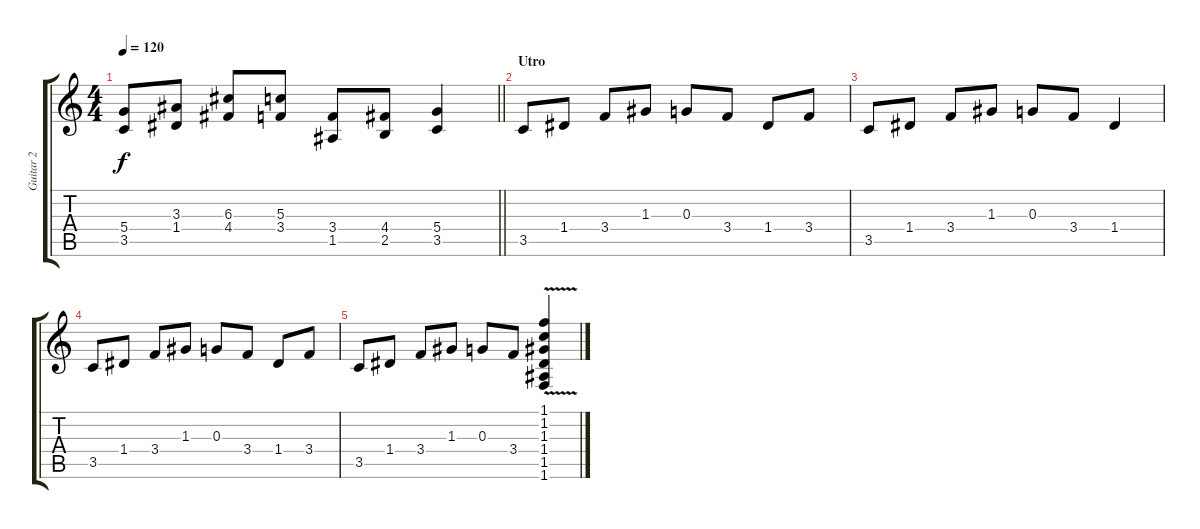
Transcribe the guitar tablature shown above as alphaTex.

\track ("Guitar 2" "Guitar 2") {instrument distortionguitar}
\staff {score tabs}
\tuning (E4 B3 G3 D3 A2 E2) {hide}
\ts (4 4)
\tempo 120
\clef g2
\barLineRight lightlight
\ks c
(5.4 3.5).8{dy f} (3.3 1.4).8 (6.3 4.4).8 (5.3 3.4).8 (3.4 1.5).8 (4.4 2.5).8 (5.4 3.5).4 |
\section ("" "Utro")
3.5.8 1.4.8 3.4.8 1.3.8 0.3.8 3.4.8 1.4.8 3.4.8 |
3.5.8 1.4.8 3.4.8 1.3.8 0.3.8 3.4.8 1.4.4 |
3.5.8 1.4.8 3.4.8 1.3.8 0.3.8 3.4.8 1.4.8 3.4.8 |
3.5.8 1.4.8 3.4.8 1.3.8 0.3.8 3.4.8 (1.1 1.2 1.3 1.4 1.5 1.6{v}).4
